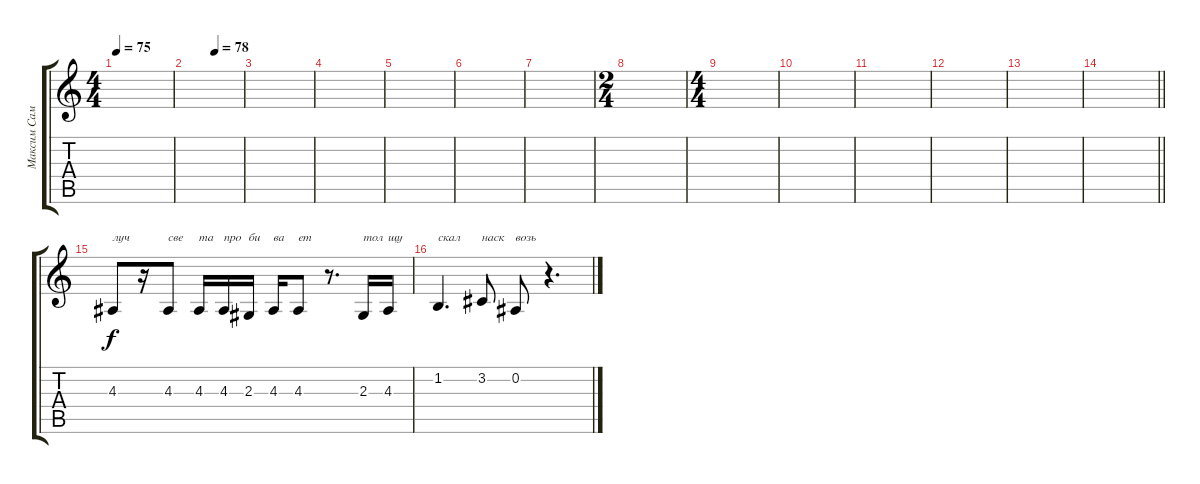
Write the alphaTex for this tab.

\track ("Максим Самосват" "Максим Сам") {instrument tenorsax}
\staff {score tabs}
\tuning (Eb4 Bb3 Gb3 Db3 Ab2 Eb2) {hide}
\ts (4 4)
\tempo 75
\clef g2
\ks c
|
\tempo (78 0.5)
|
|
|
|
|
|
\ts (2 4)
|
\ts (4 4)
|
|
|
|
|
\barLineRight lightlight
|
4.3.8{txt "луч"} r.16 4.3.8{txt "све"} 4.3.16{txt "та"} 4.3.16{txt "про"} 2.3.16{txt "би"} 4.3.16{txt "ва"} 4.3.8{txt "ет"} r.8{d} 2.3.16{txt "тол"} 4.3.16{txt "щу"} |
1.2.4{d txt "скал"} 3.2.8{txt "наск"} 0.2.8{txt "возь"} r.4{d}
